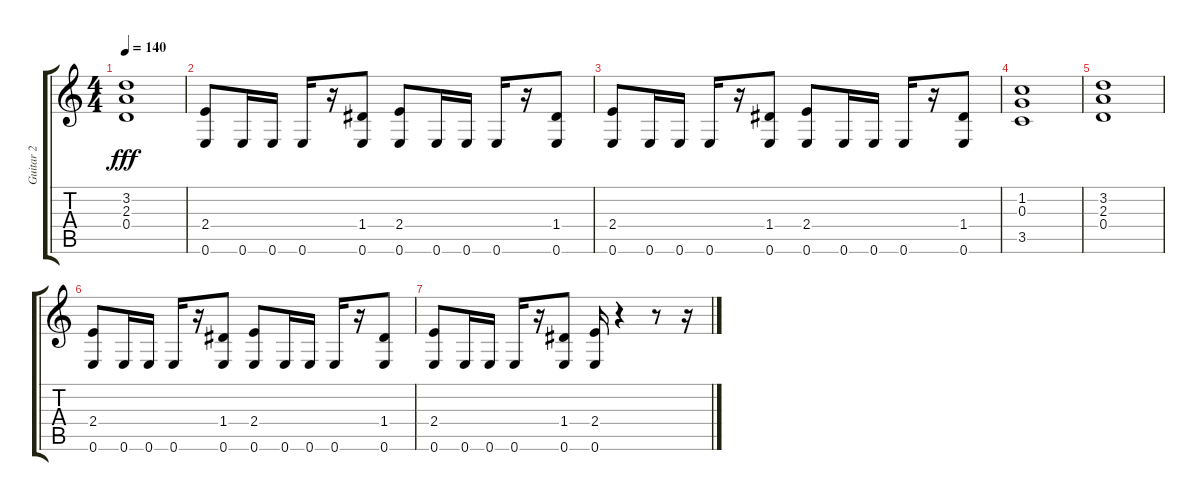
\track ("Guitar 2" "Guitar 2") {instrument distortionguitar}
\staff {score tabs}
\tuning (E4 B3 G3 D3 A2 E2) {hide}
\ts (4 4)
\tempo 140
\clef g2
\ks c
(3.2 2.3 0.4).1{dy fff} |
(2.4 0.6).8 0.6.16 0.6.16 0.6.16 r.16 (1.4 0.6).8 (2.4 0.6).8 0.6.16 0.6.16 0.6.16 r.16 (1.4 0.6).8 |
(2.4 0.6).8 0.6.16 0.6.16 0.6.16 r.16 (1.4 0.6).8 (2.4 0.6).8 0.6.16 0.6.16 0.6.16 r.16 (1.4 0.6).8 |
(1.2 0.3 3.5).1 |
(3.2 2.3 0.4).1 |
(2.4 0.6).8 0.6.16 0.6.16 0.6.16 r.16 (1.4 0.6).8 (2.4 0.6).8 0.6.16 0.6.16 0.6.16 r.16 (1.4 0.6).8 |
(2.4 0.6).8 0.6.16 0.6.16 0.6.16 r.16 (1.4 0.6).8 (2.4 0.6).16 r.4 r.8 r.16
